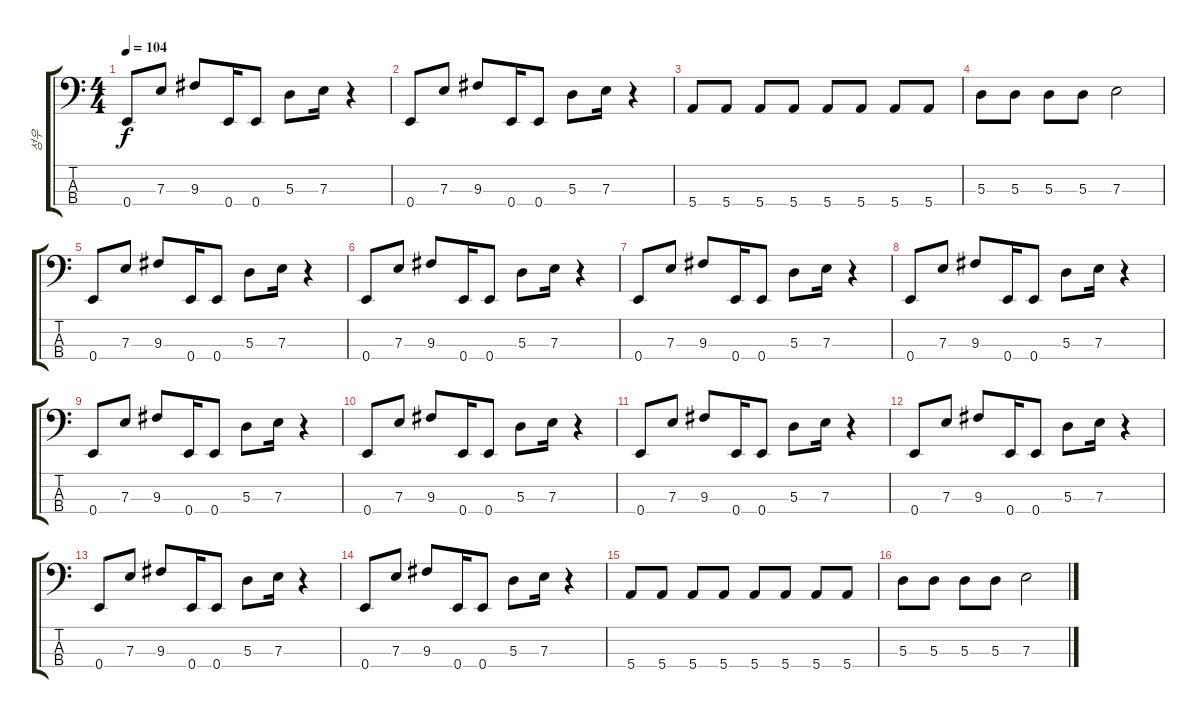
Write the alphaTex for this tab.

\track ("성우" "성우") {instrument electricbasspick}
\staff {score tabs}
\tuning (G2 D2 A1 E1) {hide}
\ts (4 4)
\tempo 104
\clef f4
\ks c
0.4.8{dy f} 7.3.8 9.3.8 0.4.16 0.4.8 5.3.8 7.3.16 r.4 |
0.4.8 7.3.8 9.3.8 0.4.16 0.4.8 5.3.8 7.3.16 r.4 |
5.4.8 5.4.8 5.4.8 5.4.8 5.4.8 5.4.8 5.4.8 5.4.8 |
5.3.8 5.3.8 5.3.8 5.3.8 7.3.2 |
0.4.8 7.3.8 9.3.8 0.4.16 0.4.8 5.3.8 7.3.16 r.4 |
0.4.8 7.3.8 9.3.8 0.4.16 0.4.8 5.3.8 7.3.16 r.4 |
0.4.8 7.3.8 9.3.8 0.4.16 0.4.8 5.3.8 7.3.16 r.4 |
0.4.8 7.3.8 9.3.8 0.4.16 0.4.8 5.3.8 7.3.16 r.4 |
0.4.8 7.3.8 9.3.8 0.4.16 0.4.8 5.3.8 7.3.16 r.4 |
0.4.8 7.3.8 9.3.8 0.4.16 0.4.8 5.3.8 7.3.16 r.4 |
0.4.8 7.3.8 9.3.8 0.4.16 0.4.8 5.3.8 7.3.16 r.4 |
0.4.8 7.3.8 9.3.8 0.4.16 0.4.8 5.3.8 7.3.16 r.4 |
0.4.8 7.3.8 9.3.8 0.4.16 0.4.8 5.3.8 7.3.16 r.4 |
0.4.8 7.3.8 9.3.8 0.4.16 0.4.8 5.3.8 7.3.16 r.4 |
5.4.8 5.4.8 5.4.8 5.4.8 5.4.8 5.4.8 5.4.8 5.4.8 |
5.3.8 5.3.8 5.3.8 5.3.8 7.3.2
